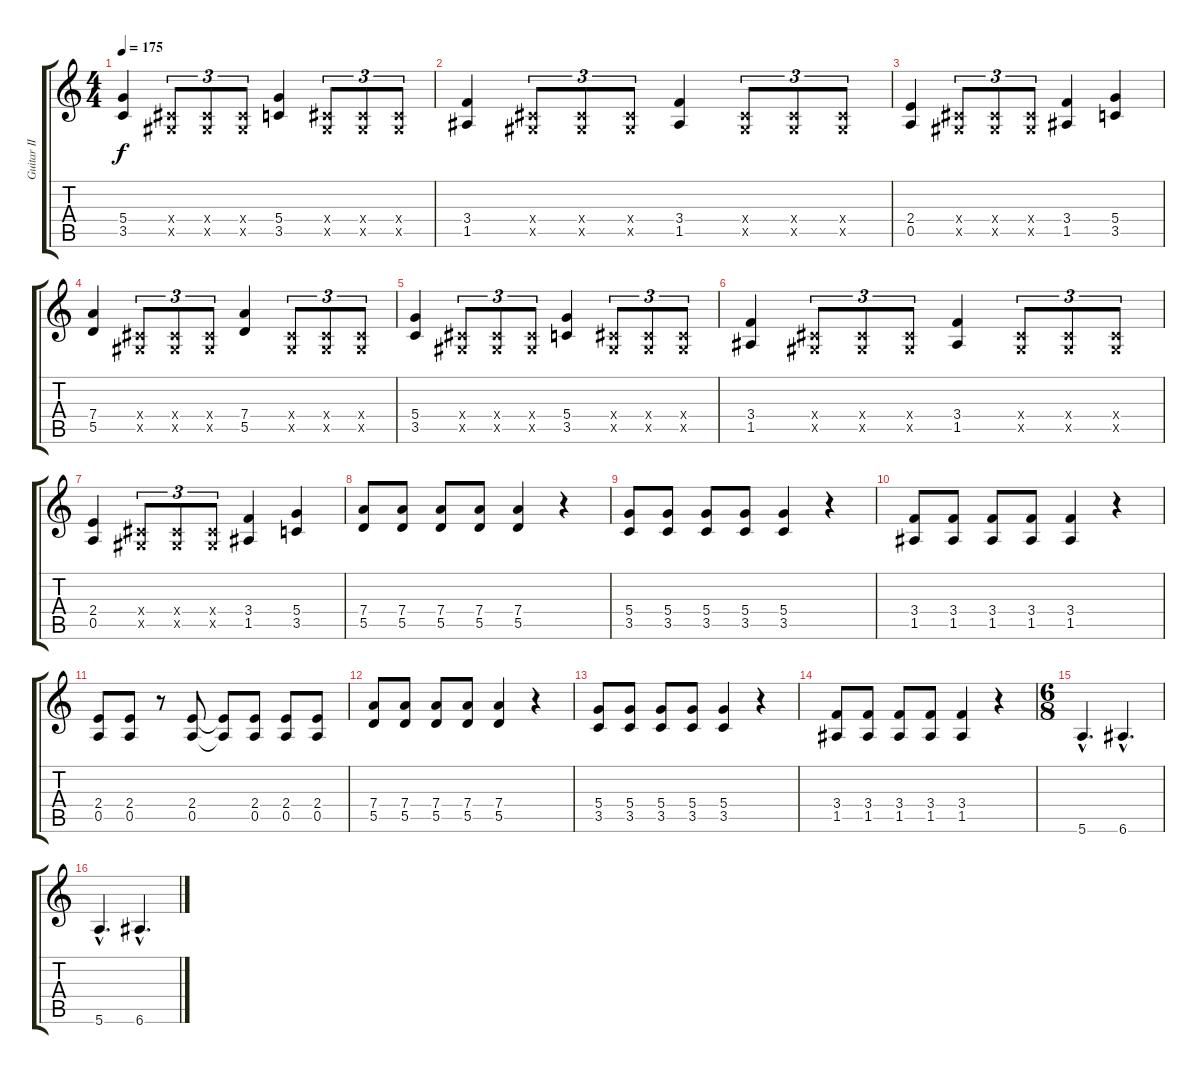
\track ("Guitar II" "Guitar II") {instrument overdrivenguitar}
\staff {score tabs}
\tuning (E4 B3 G3 D3 A2 E2) {hide}
\ts (4 4)
\tempo 175
\clef g2
\ks c
(5.4 3.5).4{dy f} (-1.4{x} -1.5{x}).8{tu (3 2)} (-1.4{x} -1.5{x}).8{tu (3 2)} (-1.4{x} -1.5{x}).8{tu (3 2)} (5.4 3.5).4 (-1.4{x} -1.5{x}).8{tu (3 2)} (-1.4{x} -1.5{x}).8{tu (3 2)} (-1.4{x} -1.5{x}).8{tu (3 2)} |
(3.4 1.5).4 (-1.4{x} -1.5{x}).8{tu (3 2)} (-1.4{x} -1.5{x}).8{tu (3 2)} (-1.4{x} -1.5{x}).8{tu (3 2)} (3.4 1.5).4 (-1.4{x} -1.5{x}).8{tu (3 2)} (-1.4{x} -1.5{x}).8{tu (3 2)} (-1.4{x} -1.5{x}).8{tu (3 2)} |
(2.4 0.5).4 (-1.4{x} -1.5{x}).8{tu (3 2)} (-1.4{x} -1.5{x}).8{tu (3 2)} (-1.4{x} -1.5{x}).8{tu (3 2)} (3.4 1.5).4 (5.4 3.5).4 |
(7.4 5.5).4 (-1.4{x} -1.5{x}).8{tu (3 2)} (-1.4{x} -1.5{x}).8{tu (3 2)} (-1.4{x} -1.5{x}).8{tu (3 2)} (7.4 5.5).4 (-1.4{x} -1.5{x}).8{tu (3 2)} (-1.4{x} -1.5{x}).8{tu (3 2)} (-1.4{x} -1.5{x}).8{tu (3 2)} |
(5.4 3.5).4 (-1.4{x} -1.5{x}).8{tu (3 2)} (-1.4{x} -1.5{x}).8{tu (3 2)} (-1.4{x} -1.5{x}).8{tu (3 2)} (5.4 3.5).4 (-1.4{x} -1.5{x}).8{tu (3 2)} (-1.4{x} -1.5{x}).8{tu (3 2)} (-1.4{x} -1.5{x}).8{tu (3 2)} |
(3.4 1.5).4 (-1.4{x} -1.5{x}).8{tu (3 2)} (-1.4{x} -1.5{x}).8{tu (3 2)} (-1.4{x} -1.5{x}).8{tu (3 2)} (3.4 1.5).4 (-1.4{x} -1.5{x}).8{tu (3 2)} (-1.4{x} -1.5{x}).8{tu (3 2)} (-1.4{x} -1.5{x}).8{tu (3 2)} |
(2.4 0.5).4 (-1.4{x} -1.5{x}).8{tu (3 2)} (-1.4{x} -1.5{x}).8{tu (3 2)} (-1.4{x} -1.5{x}).8{tu (3 2)} (3.4 1.5).4 (5.4 3.5).4 |
(7.4 5.5).8 (7.4 5.5).8 (7.4 5.5).8 (7.4 5.5).8 (7.4 5.5).4 r.4 |
(5.4 3.5).8 (5.4 3.5).8 (5.4 3.5).8 (5.4 3.5).8 (5.4 3.5).4 r.4 |
(3.4 1.5).8 (3.4 1.5).8 (3.4 1.5).8 (3.4 1.5).8 (3.4 1.5).4 r.4 |
(2.4 0.5).8 (2.4 0.5).8 r.8 (2.4 0.5).8 (2.4{t} 0.5{t}).8 (2.4 0.5).8 (2.4 0.5).8 (2.4 0.5).8 |
(7.4 5.5).8 (7.4 5.5).8 (7.4 5.5).8 (7.4 5.5).8 (7.4 5.5).4 r.4 |
(5.4 3.5).8 (5.4 3.5).8 (5.4 3.5).8 (5.4 3.5).8 (5.4 3.5).4 r.4 |
(3.4 1.5).8 (3.4 1.5).8 (3.4 1.5).8 (3.4 1.5).8 (3.4 1.5).4 r.4 |
\ts (6 8)
5.6{hac}.4{d} 6.6{hac}.4{d} |
5.6{hac}.4{d} 6.6{hac}.4{d}
